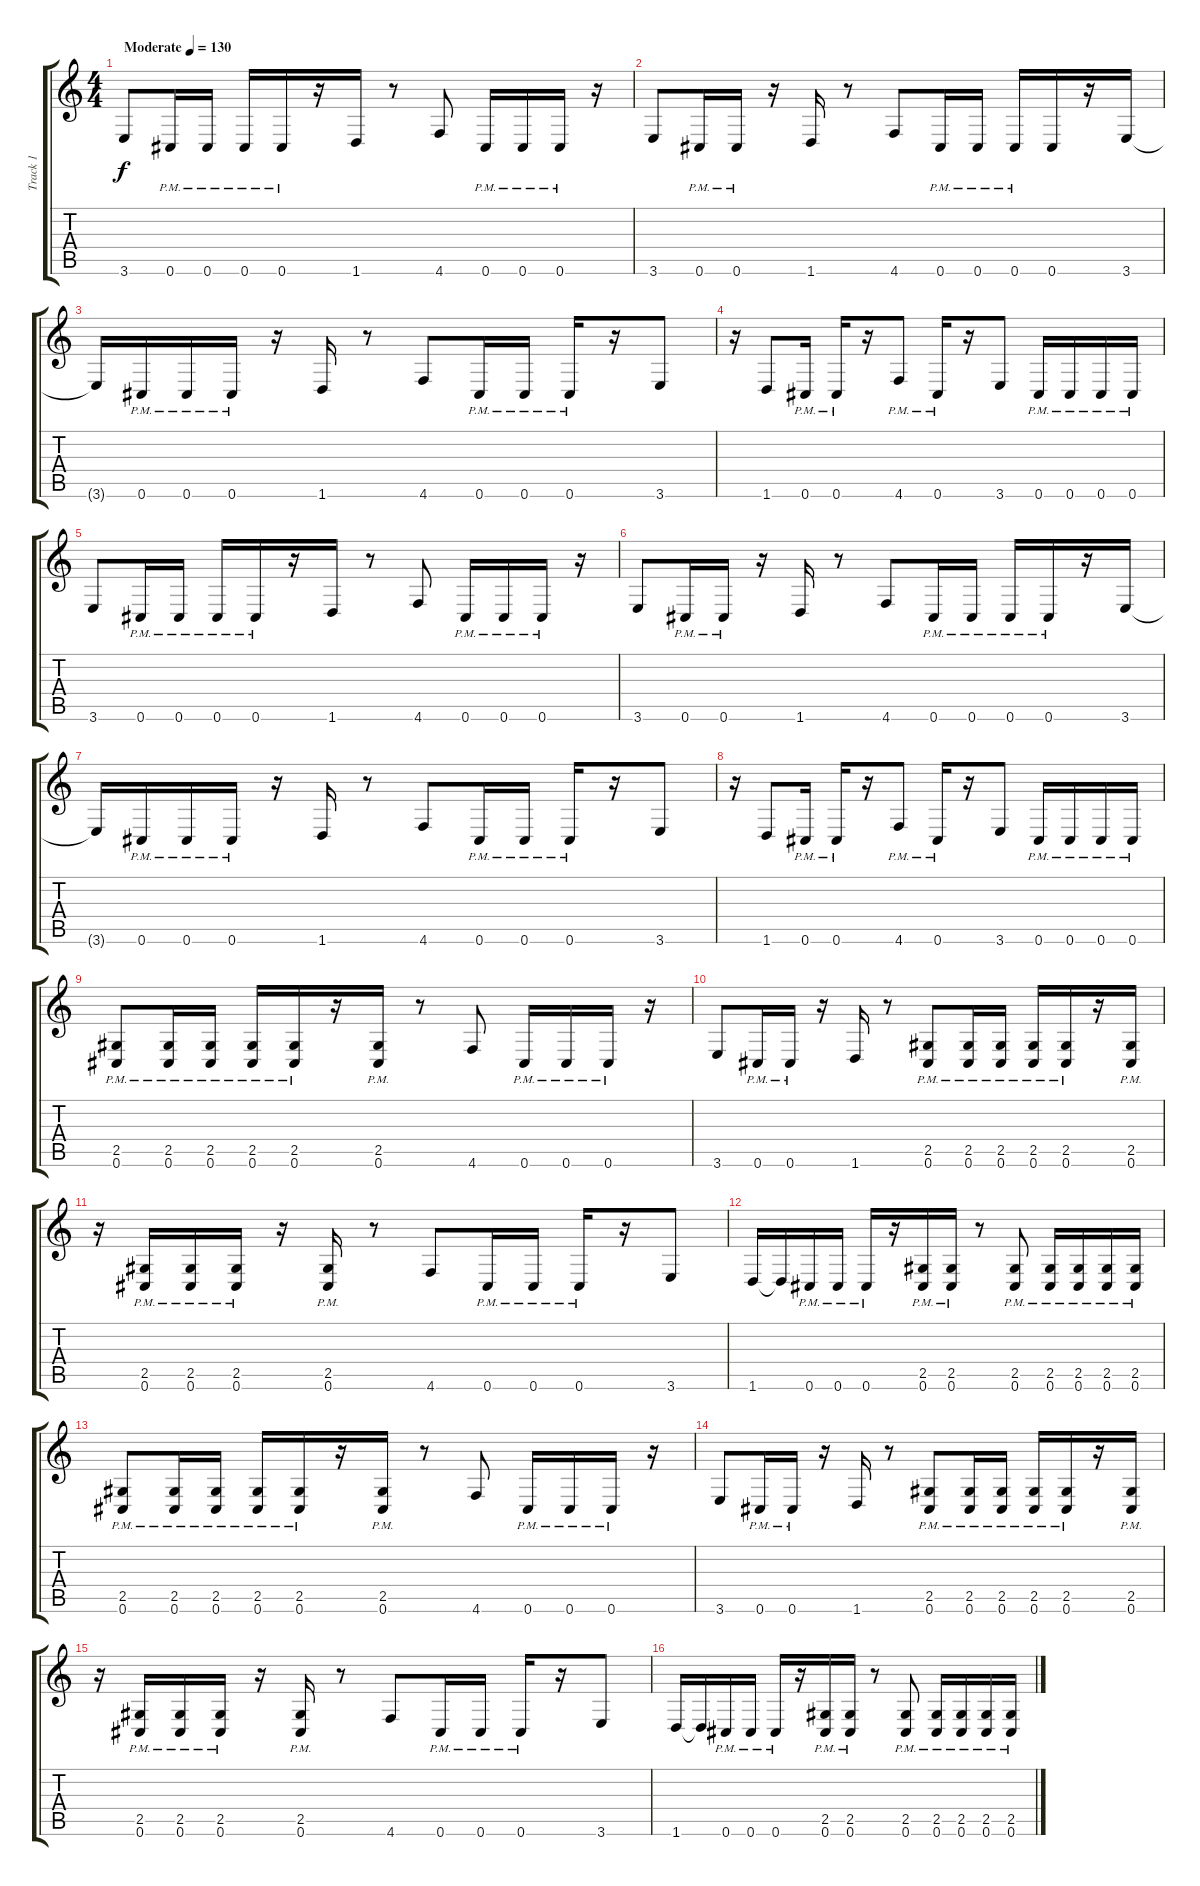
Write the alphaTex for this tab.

\track ("Track 1" "Track 1") {instrument distortionguitar}
\staff {score tabs}
\tuning (Db4 Ab3 E3 B2 Gb2 Db2) {hide}
\ts (4 4)
\tempo (130 "Moderate")
\clef g2
\ks c
3.6.8{dy f instrument distortionguitar} 0.6{pm}.16 0.6{pm}.16 0.6{pm}.16 0.6{pm}.16 r.16 1.6.16 r.8 4.6.8 0.6{pm}.16 0.6{pm}.16 0.6{pm}.16 r.16 |
3.6.8 0.6{pm}.16 0.6{pm}.16 r.16 1.6.16 r.8 4.6.8 0.6{pm}.16 0.6{pm}.16 0.6{pm}.16 0.6.16 r.16 3.6.16 |
3.6{t}.16 0.6{pm}.16 0.6{pm}.16 0.6{pm}.16 r.16 1.6.16 r.8 4.6.8 0.6{pm}.16 0.6{pm}.16 0.6{pm}.16 r.16 3.6.8 |
r.16 1.6.8 0.6{pm}.16 0.6{pm}.16 r.16 4.6{pm}.8 0.6{pm}.16 r.16 3.6.8 0.6{pm}.16 0.6{pm}.16 0.6{pm}.16 0.6{pm}.16 |
3.6.8 0.6{pm}.16 0.6{pm}.16 0.6{pm}.16 0.6{pm}.16 r.16 1.6.16 r.8 4.6.8 0.6{pm}.16 0.6{pm}.16 0.6{pm}.16 r.16 |
3.6.8 0.6{pm}.16 0.6{pm}.16 r.16 1.6.16 r.8 4.6.8 0.6{pm}.16 0.6{pm}.16 0.6{pm}.16 0.6{pm}.16 r.16 3.6.16 |
3.6{t}.16 0.6{pm}.16 0.6{pm}.16 0.6{pm}.16 r.16 1.6.16 r.8 4.6.8 0.6{pm}.16 0.6{pm}.16 0.6{pm}.16 r.16 3.6.8 |
r.16 1.6.8 0.6{pm}.16 0.6{pm}.16 r.16 4.6{pm}.8 0.6{pm}.16 r.16 3.6.8 0.6{pm}.16 0.6{pm}.16 0.6{pm}.16 0.6{pm}.16 |
(2.5{pm} 0.6{pm}).8 (2.5{pm} 0.6{pm}).16 (2.5{pm} 0.6{pm}).16 (2.5{pm} 0.6{pm}).16 (2.5{pm} 0.6{pm}).16 r.16 (2.5{pm} 0.6{pm}).16 r.8 4.6.8 0.6{pm}.16 0.6{pm}.16 0.6{pm}.16 r.16 |
3.6.8 0.6{pm}.16 0.6{pm}.16 r.16 1.6.16 r.8 (2.5{pm} 0.6{pm}).8 (2.5{pm} 0.6{pm}).16 (2.5{pm} 0.6{pm}).16 (2.5{pm} 0.6{pm}).16 (2.5{pm} 0.6{pm}).16 r.16 (2.5{pm} 0.6{pm}).16 |
r.16 (2.5{pm} 0.6{pm}).16 (2.5{pm} 0.6{pm}).16 (2.5{pm} 0.6{pm}).16 r.16 (2.5{pm} 0.6{pm}).16 r.8 4.6.8 0.6{pm}.16 0.6{pm}.16 0.6{pm}.16 r.16 3.6.8 |
1.6.16 1.6{t}.16 0.6{pm}.16 0.6{pm}.16 0.6{pm}.16 r.16 (2.5{pm} 0.6{pm}).16 (2.5{pm} 0.6{pm}).16 r.8 (2.5{pm} 0.6{pm}).8 (2.5{pm} 0.6{pm}).16 (2.5{pm} 0.6{pm}).16 (2.5{pm} 0.6{pm}).16 (2.5{pm} 0.6{pm}).16 |
(2.5{pm} 0.6{pm}).8 (2.5{pm} 0.6{pm}).16 (2.5{pm} 0.6{pm}).16 (2.5{pm} 0.6{pm}).16 (2.5{pm} 0.6{pm}).16 r.16 (2.5{pm} 0.6{pm}).16 r.8 4.6.8 0.6{pm}.16 0.6{pm}.16 0.6{pm}.16 r.16 |
3.6.8 0.6{pm}.16 0.6{pm}.16 r.16 1.6.16 r.8 (2.5{pm} 0.6{pm}).8 (2.5{pm} 0.6{pm}).16 (2.5{pm} 0.6{pm}).16 (2.5{pm} 0.6{pm}).16 (2.5{pm} 0.6{pm}).16 r.16 (2.5{pm} 0.6{pm}).16 |
r.16 (2.5{pm} 0.6{pm}).16 (2.5{pm} 0.6{pm}).16 (2.5{pm} 0.6{pm}).16 r.16 (2.5{pm} 0.6{pm}).16 r.8 4.6.8 0.6{pm}.16 0.6{pm}.16 0.6{pm}.16 r.16 3.6.8 |
1.6.16 1.6{t}.16 0.6{pm}.16 0.6{pm}.16 0.6{pm}.16 r.16 (2.5{pm} 0.6{pm}).16 (2.5{pm} 0.6{pm}).16 r.8 (2.5{pm} 0.6{pm}).8 (2.5{pm} 0.6{pm}).16 (2.5{pm} 0.6{pm}).16 (2.5{pm} 0.6{pm}).16 (2.5{pm} 0.6{pm}).16
